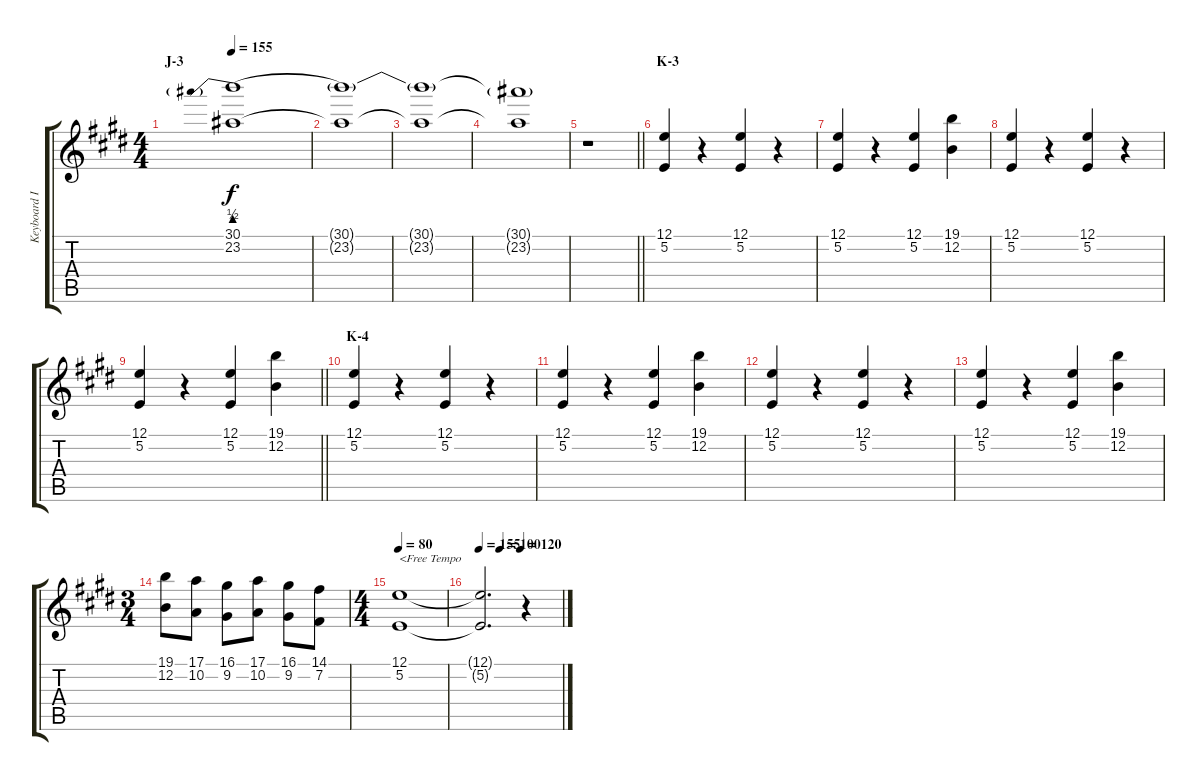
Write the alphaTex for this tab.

\track ("Keyboard II" "Keyboard I") {instrument lead2sawtooth}
\staff {score tabs}
\tuning (E4 B3 G3 D3 A2 E2) {hide}
\ts (4 4)
\section ("" "J-3")
\tempo 155
\clef g2
\ks e
(30.1{be (prebend 0 2 60 2)} 23.2).1{dy f} |
(30.1{t} 23.2{t}).1 |
(30.1{t} 23.2{t}).1 |
(30.1{t} 23.2{t}).1 |
\barLineRight lightlight
r.1 |
\section ("" "K-3")
(12.1 5.2).4 r.4 (12.1 5.2).4 r.4 |
(12.1 5.2).4 r.4 (12.1 5.2).4 (19.1 12.2).4 |
(12.1 5.2).4 r.4 (12.1 5.2).4 r.4 |
\barLineRight lightlight
(12.1 5.2).4 r.4 (12.1 5.2).4 (19.1 12.2).4 |
\section ("" "K-4")
(12.1 5.2).4 r.4 (12.1 5.2).4 r.4 |
(12.1 5.2).4 r.4 (12.1 5.2).4 (19.1 12.2).4 |
(12.1 5.2).4 r.4 (12.1 5.2).4 r.4 |
(12.1 5.2).4 r.4 (12.1 5.2).4 (19.1 12.2).4 |
\ts (3 4)
(19.1 12.2).8 (17.1 10.2).8 (16.1 9.2).8 (17.1 10.2).8 (16.1 9.2).8 (14.1 7.2).8 |
\ts (4 4)
\tempo 80
(12.1 5.2).1{txt "<Free Tempo"} |
\tempo 155
\tempo (100 0.25)
\tempo (120 0.5)
(12.1{t} 5.2{t}).2{d} r.4
